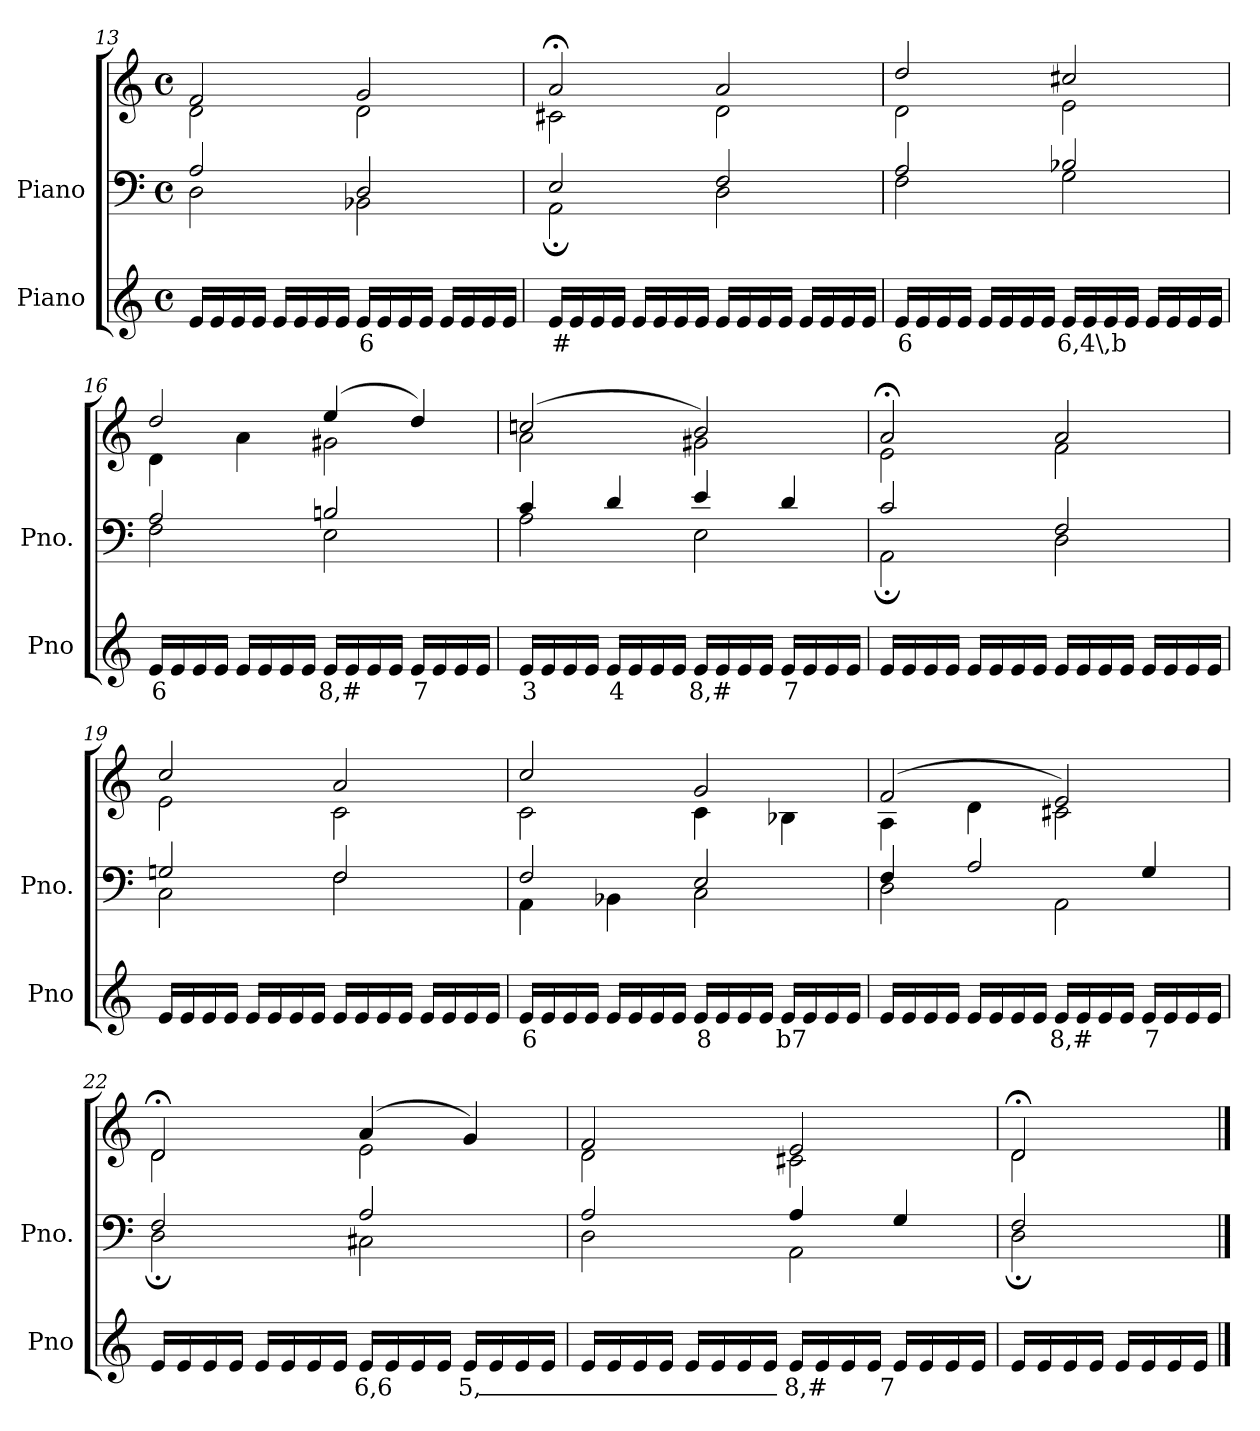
**kern	**text	**kern	**kern
*part2	*part2	*part1	*part1
*staff3	*staff3	*staff2	*staff1
*I"Piano	*	*I"Piano	*
*I'Pno	*	*I'Pno.	*
*clefG2	*	*clefF4	*clefG2
*k[]	*	*k[]	*k[]
*M4/4	*	*M4/4	*M4/4
*met(c)	*	*met(c)	*met(c)
=13	=13	=13	=13
*	*	*^	*^
16e/LL	.	2A/	2D\	2f/	2d\
16e/	.	.	.	.	.
16e/	.	.	.	.	.
16e/JJ	.	.	.	.	.
16e/LL	.	.	.	.	.
16e/	.	.	.	.	.
16e/	.	.	.	.	.
16e/JJ	.	.	.	.	.
!	!LO:LY:b	!	!	!	!
16e/LL	6	2D/	2BB-X\	2g/	2d\
16e/	.	.	.	.	.
16e/	.	.	.	.	.
16e/JJ	.	.	.	.	.
16e/LL	.	.	.	.	.
16e/	.	.	.	.	.
16e/	.	.	.	.	.
16e/JJ	.	.	.	.	.
=14	=14	=14	=14	=14	=14
!	!LO:LY:b	!	!	!	!
16e/LL	#	2E/	2AA;\	2a;</	2c#X\
16e/	.	.	.	.	.
16e/	.	.	.	.	.
16e/JJ	.	.	.	.	.
16e/LL	.	.	.	.	.
16e/	.	.	.	.	.
16e/	.	.	.	.	.
16e/JJ	.	.	.	.	.
16e/LL	.	2F/	2D\	2a/	2d\
16e/	.	.	.	.	.
16e/	.	.	.	.	.
16e/JJ	.	.	.	.	.
16e/LL	.	.	.	.	.
16e/	.	.	.	.	.
16e/	.	.	.	.	.
16e/JJ	.	.	.	.	.
=15	=15	=15	=15	=15	=15
!	!LO:LY:b	!	!	!	!
16e/LL	6	2A/	2F\	2dd/	2d\
16e/	.	.	.	.	.
16e/	.	.	.	.	.
16e/JJ	.	.	.	.	.
16e/LL	.	.	.	.	.
16e/	.	.	.	.	.
16e/	.	.	.	.	.
16e/JJ	.	.	.	.	.
!	!LO:LY:b	!	!	!	!
16e/LL	6,4\,b	2B-X/	2G\	2cc#X/	2e\
16e/	.	.	.	.	.
16e/	.	.	.	.	.
16e/JJ	.	.	.	.	.
16e/LL	.	.	.	.	.
16e/	.	.	.	.	.
16e/	.	.	.	.	.
16e/JJ	.	.	.	.	.
=16	=16	=16	=16	=16	=16
!	!LO:LY:b	!	!	!	!
16e/LL	6	2A/	2F\	2dd/	4d\
16e/	.	.	.	.	.
16e/	.	.	.	.	.
16e/JJ	.	.	.	.	.
16e/LL	.	.	.	.	4a\
16e/	.	.	.	.	.
16e/	.	.	.	.	.
16e/JJ	.	.	.	.	.
!	!LO:LY:b	!	!	!	!
16e/LL	8,#	2Bn/	2E\	(>4ee/	2g#X\
16e/	.	.	.	.	.
16e/	.	.	.	.	.
16e/JJ	.	.	.	.	.
!	!LO:LY:b	!	!	!	!
16e/LL	7	.	.	4dd/)	.
16e/	.	.	.	.	.
16e/	.	.	.	.	.
16e/JJ	.	.	.	.	.
=17	=17	=17	=17	=17	=17
!	!LO:LY:b	!	!	!	!
16e/LL	3	4c/	2A\	(>2ccn/	2a\
16e/	.	.	.	.	.
16e/	.	.	.	.	.
16e/JJ	.	.	.	.	.
!	!LO:LY:b	!	!	!	!
16e/LL	4	4d/	.	.	.
16e/	.	.	.	.	.
16e/	.	.	.	.	.
16e/JJ	.	.	.	.	.
!	!LO:LY:b	!	!	!	!
16e/LL	8,#	4e/	2E\	2b/)	2g#X\
16e/	.	.	.	.	.
16e/	.	.	.	.	.
16e/JJ	.	.	.	.	.
!	!LO:LY:b	!	!	!	!
16e/LL	7	4d/	.	.	.
16e/	.	.	.	.	.
16e/	.	.	.	.	.
16e/JJ	.	.	.	.	.
=18	=18	=18	=18	=18	=18
16e/LL	.	2c/	2AA;\	2a;</	2e\
16e/	.	.	.	.	.
16e/	.	.	.	.	.
16e/JJ	.	.	.	.	.
16e/LL	.	.	.	.	.
16e/	.	.	.	.	.
16e/	.	.	.	.	.
16e/JJ	.	.	.	.	.
16e/LL	.	2F/	2D\	2a/	2f\
16e/	.	.	.	.	.
16e/	.	.	.	.	.
16e/JJ	.	.	.	.	.
16e/LL	.	.	.	.	.
16e/	.	.	.	.	.
16e/	.	.	.	.	.
16e/JJ	.	.	.	.	.
=19	=19	=19	=19	=19	=19
16e/LL	.	2Gn/	2C\	2cc/	2e\
16e/	.	.	.	.	.
16e/	.	.	.	.	.
16e/JJ	.	.	.	.	.
16e/LL	.	.	.	.	.
16e/	.	.	.	.	.
16e/	.	.	.	.	.
16e/JJ	.	.	.	.	.
16e/LL	.	2F/	2F\	2a/	2c\
16e/	.	.	.	.	.
16e/	.	.	.	.	.
16e/JJ	.	.	.	.	.
16e/LL	.	.	.	.	.
16e/	.	.	.	.	.
16e/	.	.	.	.	.
16e/JJ	.	.	.	.	.
=20	=20	=20	=20	=20	=20
!	!LO:LY:b	!	!	!	!
16e/LL	6	2F/	4AA\	2cc/	2c\
16e/	.	.	.	.	.
16e/	.	.	.	.	.
16e/JJ	.	.	.	.	.
!	!LO:LY:b	!	!	!	!
16e/LL	_	.	4BB-X\	.	.
16e/	.	.	.	.	.
16e/	.	.	.	.	.
16e/JJ	.	.	.	.	.
!	!LO:LY:b	!	!	!	!
16e/LL	8	2E/	2C\	2g/	4c\
16e/	.	.	.	.	.
16e/	.	.	.	.	.
16e/JJ	.	.	.	.	.
!	!LO:LY:b	!	!	!	!
16e/LL	b7	.	.	.	4B-X\
16e/	.	.	.	.	.
16e/	.	.	.	.	.
16e/JJ	.	.	.	.	.
=21	=21	=21	=21	=21	=21
16e/LL	.	4F/	2D\	(>2f/	4A\
16e/	.	.	.	.	.
16e/	.	.	.	.	.
16e/JJ	.	.	.	.	.
16e/LL	.	2A/	.	.	4d\
16e/	.	.	.	.	.
16e/	.	.	.	.	.
16e/JJ	.	.	.	.	.
!	!LO:LY:b	!	!	!	!
16e/LL	8,#	.	2AA\	2e/)	2c#X\
16e/	.	.	.	.	.
16e/	.	.	.	.	.
16e/JJ	.	.	.	.	.
!	!LO:LY:b	!	!	!	!
16e/LL	7	4G/	.	.	.
16e/	.	.	.	.	.
16e/	.	.	.	.	.
16e/JJ	.	.	.	.	.
=22	=22	=22	=22	=22	=22
16e/LL	.	2F/	2D;\	2d;</	2d\
16e/	.	.	.	.	.
16e/	.	.	.	.	.
16e/JJ	.	.	.	.	.
16e/LL	.	.	.	.	.
16e/	.	.	.	.	.
16e/	.	.	.	.	.
16e/JJ	.	.	.	.	.
!	!LO:LY:b	!	!	!	!
16e/LL	6,6	2A/	2C#X\	(>4a/	2e\
16e/	.	.	.	.	.
16e/	.	.	.	.	.
16e/JJ	.	.	.	.	.
!	!LO:LY:b	!	!	!	!
16e/LL	5,_	.	.	4g/)	.
16e/	.	.	.	.	.
16e/	.	.	.	.	.
16e/JJ	.	.	.	.	.
=23	=23	=23	=23	=23	=23
16e/LL	.	2A/	2D\	2f/	2d\
16e/	.	.	.	.	.
16e/	.	.	.	.	.
16e/JJ	.	.	.	.	.
16e/LL	.	.	.	.	.
16e/	.	.	.	.	.
16e/	.	.	.	.	.
16e/JJ	.	.	.	.	.
!	!LO:LY:b	!	!	!	!
16e/LL	8,#	4A/	2AA\	2e/	2c#X\
16e/	.	.	.	.	.
16e/	.	.	.	.	.
16e/JJ	.	.	.	.	.
!	!LO:LY:b	!	!	!	!
16e/LL	7	4G/	.	.	.
16e/	.	.	.	.	.
16e/	.	.	.	.	.
16e/JJ	.	.	.	.	.
=24	=24	=24	=24	=24	=24
16e/LL	.	2F/	2D;\	2d;</	2d\
16e/	.	.	.	.	.
16e/	.	.	.	.	.
16e/JJ	.	.	.	.	.
16e/LL	.	.	.	.	.
16e/	.	.	.	.	.
16e/	.	.	.	.	.
16e/JJ	.	.	.	.	.
*	*	*v	*v	*	*
*	*	*	*v	*v
==	==	==	==
*-	*-	*-	*-
